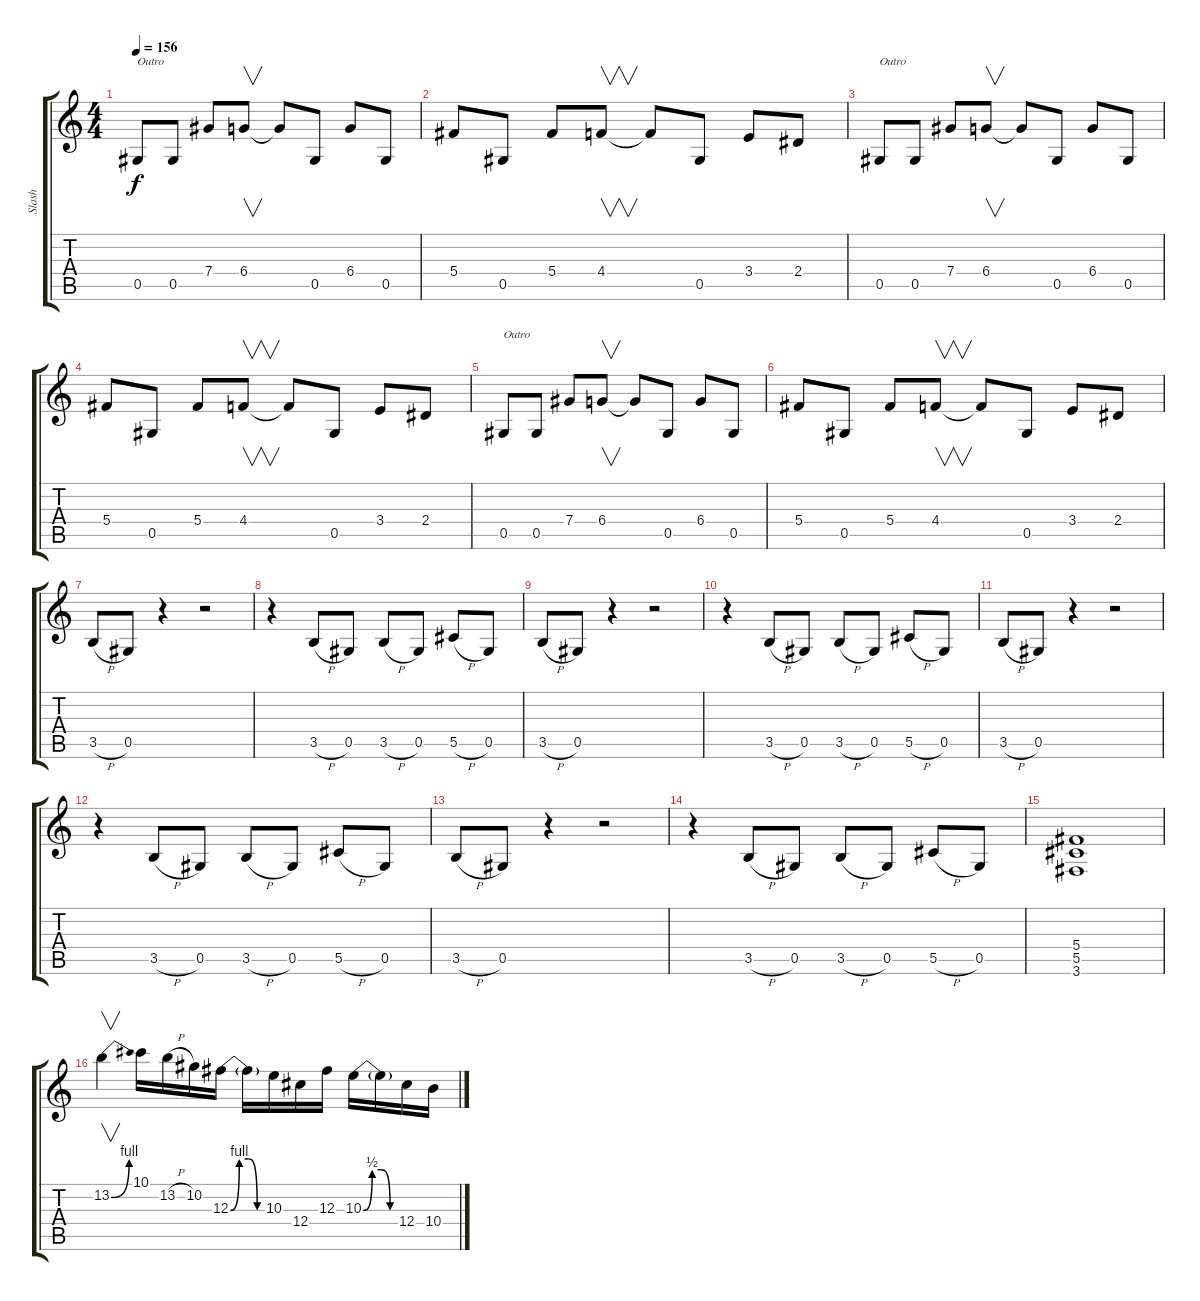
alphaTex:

\track ("Slash" "Slash") {instrument distortionguitar}
\staff {score tabs}
\tuning (Eb4 Bb3 Gb3 Db3 Ab2 Eb2) {hide}
\ts (4 4)
\tempo 156
\clef g2
\ks c
0.5.8{txt "Outro" dy f} 0.5.8 7.4.8 6.4.8{v} 6.4{t}.8 0.5.8 6.4.8 0.5.8 |
5.4.8 0.5.8 5.4.8 4.4.8{v} 4.4{t}.8 0.5.8 3.4.8 2.4.8 |
0.5.8{txt "Outro"} 0.5.8 7.4.8 6.4.8{v} 6.4{t}.8 0.5.8 6.4.8 0.5.8 |
5.4.8 0.5.8 5.4.8 4.4.8{v} 4.4{t}.8 0.5.8 3.4.8 2.4.8 |
0.5.8{txt "Outro"} 0.5.8 7.4.8 6.4.8{v} 6.4{t}.8 0.5.8 6.4.8 0.5.8 |
5.4.8 0.5.8 5.4.8 4.4.8{v} 4.4{t}.8 0.5.8 3.4.8 2.4.8 |
3.5{h}.8 0.5.8 r.4 r.2 |
r.4 3.5{h}.8 0.5.8 3.5{h}.8 0.5.8 5.5{h}.8 0.5.8 |
3.5{h}.8 0.5.8 r.4 r.2 |
r.4 3.5{h}.8 0.5.8 3.5{h}.8 0.5.8 5.5{h}.8 0.5.8 |
3.5{h}.8 0.5.8 r.4 r.2 |
r.4 3.5{h}.8 0.5.8 3.5{h}.8 0.5.8 5.5{h}.8 0.5.8 |
3.5{h}.8 0.5.8 r.4 r.2 |
r.4 3.5{h}.8 0.5.8 3.5{h}.8 0.5.8 5.5{h}.8 0.5.8 |
(5.4 5.5 3.6).1 |
13.2{be (bend 0 0 60 4)}.4{v} 10.1.16 13.2{h}.16 10.2.16 12.3{be (custom 0 0 15 4 30 4 45 0 60 0)}.16 12.3{t}.16 10.3.16 12.4.16 12.3.16 10.3{be (custom 0 0 15 2 30 2 45 0 60 0)}.16 10.3{t}.16 12.4.16 10.4.16
